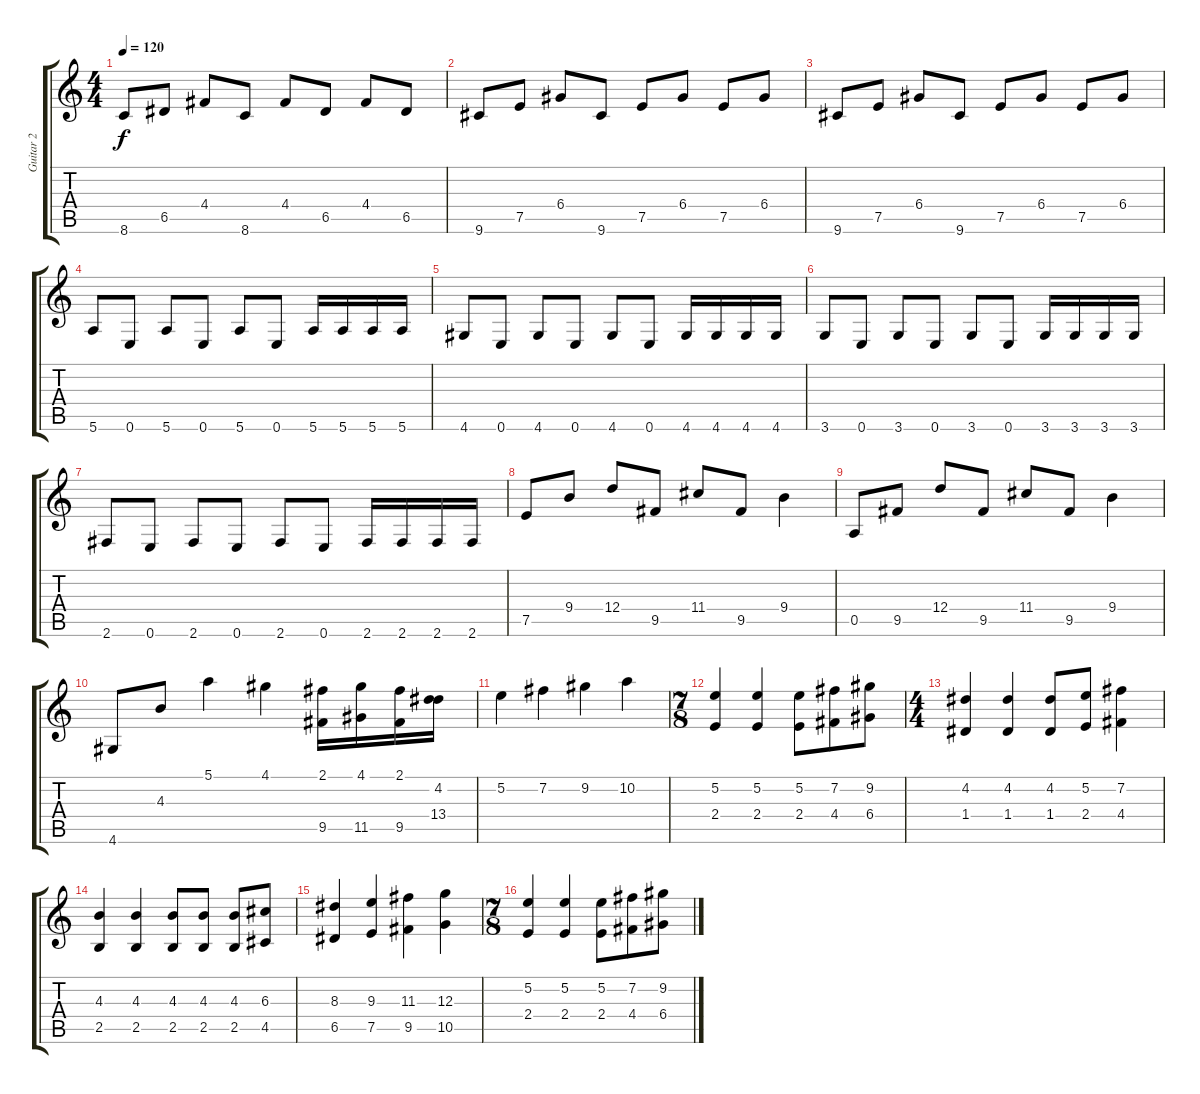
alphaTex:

\track ("Guitar 2" "Guitar 2") {instrument distortionguitar}
\staff {score tabs}
\tuning (E4 B3 G3 D3 A2 E2) {hide}
\ts (4 4)
\tempo 120
\clef g2
\ks c
8.6.8{dy f} 6.5.8 4.4.8 8.6.8 4.4.8 6.5.8 4.4.8 6.5.8 |
9.6.8 7.5.8 6.4.8 9.6.8 7.5.8 6.4.8 7.5.8 6.4.8 |
9.6.8 7.5.8 6.4.8 9.6.8 7.5.8 6.4.8 7.5.8 6.4.8 |
5.6.8 0.6.8 5.6.8 0.6.8 5.6.8 0.6.8 5.6.16 5.6.16 5.6.16 5.6.16 |
4.6.8 0.6.8 4.6.8 0.6.8 4.6.8 0.6.8 4.6.16 4.6.16 4.6.16 4.6.16 |
3.6.8 0.6.8 3.6.8 0.6.8 3.6.8 0.6.8 3.6.16 3.6.16 3.6.16 3.6.16 |
2.6.8 0.6.8 2.6.8 0.6.8 2.6.8 0.6.8 2.6.16 2.6.16 2.6.16 2.6.16 |
7.5.8 9.4.8 12.4.8 9.5.8 11.4.8 9.5.8 9.4.4 |
0.5.8 9.5.8 12.4.8 9.5.8 11.4.8 9.5.8 9.4.4 |
4.6.8 4.3.8 5.1.4 4.1.4 (2.1 9.5).16 (4.1 11.5).16 (2.1 9.5).16 (4.2 13.4).16 |
5.2.4 7.2.4 9.2.4 10.2.4 |
\ts (7 8)
(5.2 2.4).4 (5.2 2.4).4 (5.2 2.4).8 (7.2 4.4).8 (9.2 6.4).8 |
\ts (4 4)
(4.2 1.4).4 (4.2 1.4).4 (4.2 1.4).8 (5.2 2.4).8 (7.2 4.4).4 |
(4.3 2.5).4 (4.3 2.5).4 (4.3 2.5).8 (4.3 2.5).8 (4.3 2.5).8 (6.3 4.5).8 |
(8.3 6.5).4 (9.3 7.5).4 (11.3 9.5).4 (12.3 10.5).4 |
\ts (7 8)
(5.2 2.4).4 (5.2 2.4).4 (5.2 2.4).8 (7.2 4.4).8 (9.2 6.4).8
